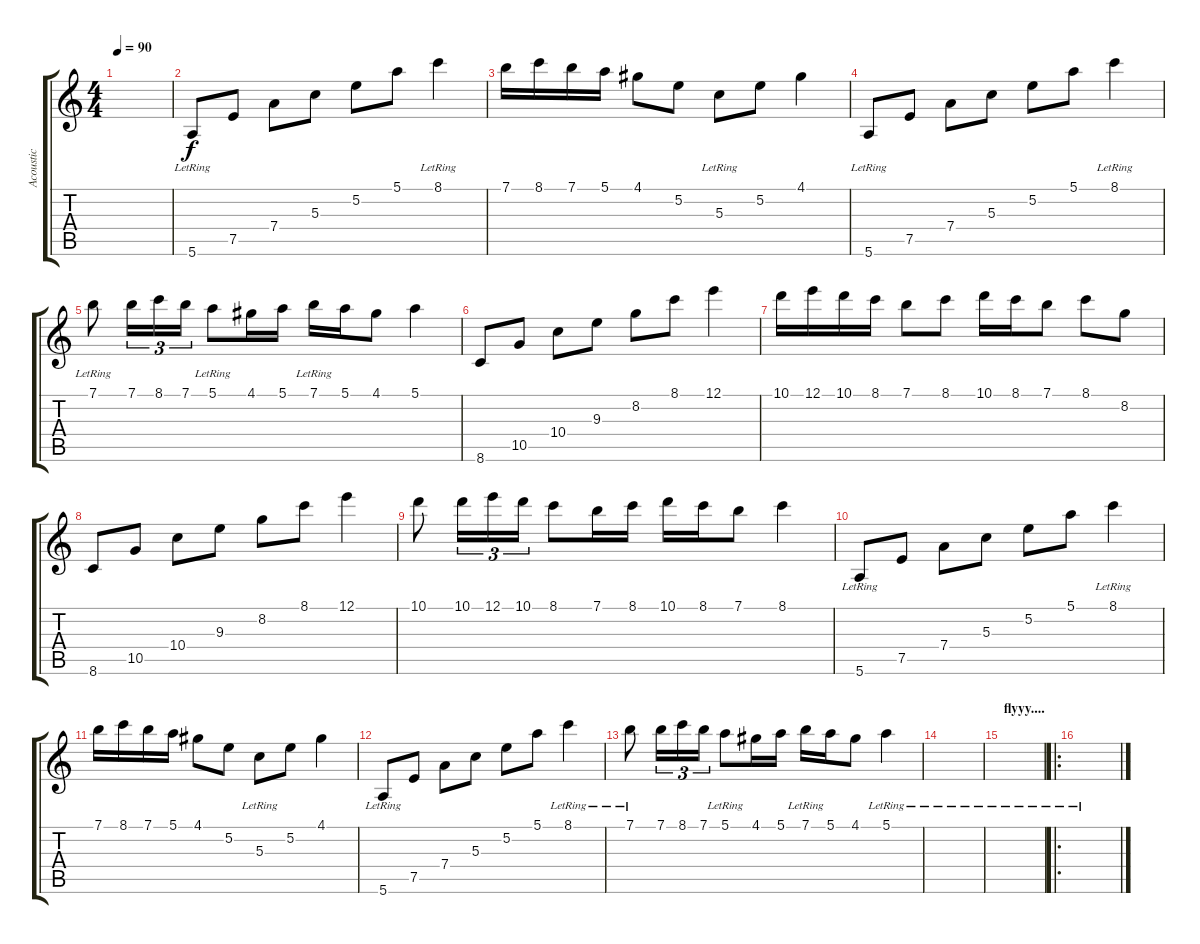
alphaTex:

\track ("Acoustic" "Acoustic") {instrument acousticguitarnylon}
\staff {score tabs}
\tuning (E4 B3 G3 D3 A2 E2) {hide}
\ts (4 4)
\tempo 90
\clef g2
\ks c
|
5.6{lr}.8 7.5.8{dy f} 7.4.8 5.3.8 5.2.8 5.1.8 8.1{lr}.4 |
7.1.16 8.1.16 7.1.16 5.1.16 4.1.8 5.2.8 5.3{lr}.8 5.2.8 4.1.4 |
5.6{lr}.8 7.5.8 7.4.8 5.3.8 5.2.8 5.1.8 8.1{lr}.4 |
7.1{lr}.8 7.1.16{tu (3 2)} 8.1.16{tu (3 2)} 7.1.16{tu (3 2)} 5.1{lr}.8 4.1.16 5.1.16 7.1{lr}.16 5.1.16 4.1.8 5.1.4 |
8.6.8 10.5.8 10.4.8 9.3.8 8.2.8 8.1.8 12.1.4 |
10.1.16 12.1.16 10.1.16 8.1.16 7.1.8 8.1.8 10.1.16 8.1.16 7.1.8 8.1.8 8.2.8 |
8.6.8 10.5.8 10.4.8 9.3.8 8.2.8 8.1.8 12.1.4 |
10.1.8 10.1.16{tu (3 2)} 12.1.16{tu (3 2)} 10.1.16{tu (3 2)} 8.1.8 7.1.16 8.1.16 10.1.16 8.1.16 7.1.8 8.1.4 |
5.6{lr}.8 7.5.8 7.4.8 5.3.8 5.2.8 5.1.8 8.1{lr}.4 |
7.1.16 8.1.16 7.1.16 5.1.16 4.1.8 5.2.8 5.3{lr}.8 5.2.8 4.1.4 |
5.6{lr}.8 7.5.8 7.4.8 5.3.8 5.2.8 5.1.8 8.1{lr}.4 |
7.1{lr}.8 7.1.16{tu (3 2)} 8.1.16{tu (3 2)} 7.1.16{tu (3 2)} 5.1{lr}.8 4.1.16 5.1.16 7.1{lr}.16 5.1.16 4.1.8 5.1{lr}.4 |
|
\section ("" "flyyy....")
|
\ro
